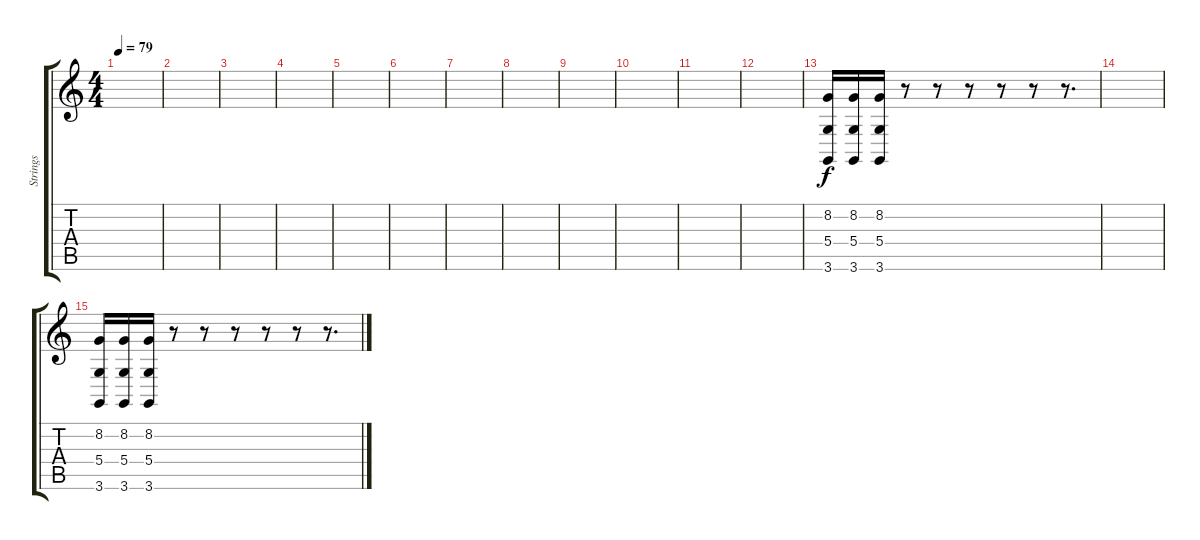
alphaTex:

\track ("Strings" "Strings") {instrument stringensemble1}
\staff {score tabs}
\tuning (E4 B3 G3 D3 A2 E2) {hide}
\ts (4 4)
\tempo 79
\clef g2
\ks c
|
|
|
|
|
|
|
|
|
|
|
|
(8.2 5.4 3.6).16 (8.2 5.4 3.6).16 (8.2 5.4 3.6).16 r.8 r.8 r.8 r.8 r.8 r.8{d} |
|
(8.2 5.4 3.6).16 (8.2 5.4 3.6).16 (8.2 5.4 3.6).16 r.8 r.8 r.8 r.8 r.8 r.8{d}
